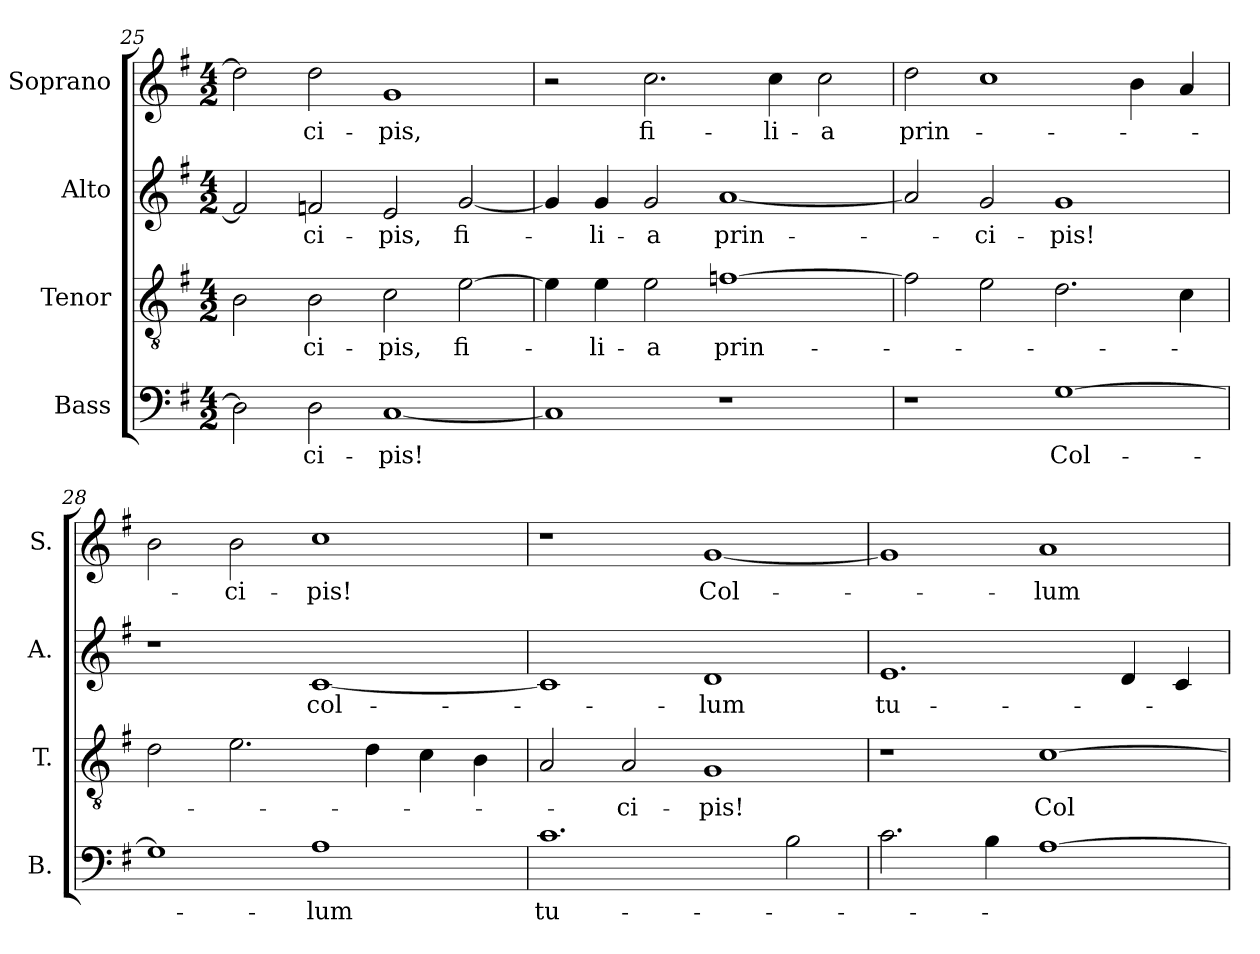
**kern	**text	**kern	**text	**kern	**text	**kern	**text
*part4	*part4	*part3	*part3	*part2	*part2	*part1	*part1
*staff4	*staff4	*staff3	*staff3	*staff2	*staff2	*staff1	*staff1
*I"Bass	*	*I"Tenor	*	*I"Alto	*	*I"Soprano	*
*I'B.	*	*I'T.	*	*I'A.	*	*I'S.	*
!!LO:LB:g=z
*clefF4	*	*clefGv2	*	*clefG2	*	*clefG2	*
*	*	*ITrd7c12	*	*	*	*	*
*k[f#]	*	*k[f#]	*	*k[f#]	*	*k[f#]	*
*G:	*	*G:	*	*G:	*	*G:	*
*M4/2	*	*M4/2	*	*M4/2	*	*M4/2	*
=25	=25	=25	=25	=25	=25	=25	=25
2Di\]	.	2BBi\	.	2fi/]	.	2ddi\]	.
!	!LO:LY:b:color=#000000	!	!	!	!	!	!
!	!	!	!LO:LY:b:color=#000000	!	!	!	!
!	!	!	!	!	!LO:LY:b:color=#000000	!	!
!	!	!	!	!	!	!	!LO:LY:b:color=#000000
2Di\	-ci-	2BBi\	-ci-	2fni/	-ci-	2ddi\	-ci-
!	!LO:LY:b:color=#000000	!	!	!	!	!	!
!	!	!	!LO:LY:b:color=#000000	!	!	!	!
!	!	!	!	!	!LO:LY:b:color=#000000	!	!
!	!	!	!	!	!	!	!LO:LY:b:color=#000000
[1Ci	-pis!	2Ci\	-pis,	2ei/	-pis,	1gi	-pis,
!	!	!	!LO:LY:b:color=#000000	!	!	!	!
!	!	!	!	!	!LO:LY:b:color=#000000	!	!
.	.	[2Ei\	fi-	[2gi/	fi-	.	.
=26	=26	=26	=26	=26	=26	=26	=26
1Ci]	.	4Ei\]	.	4gi/]	.	2r	.
!	!	!	!LO:LY:b:color=#000000	!	!	!	!
!	!	!	!	!	!LO:LY:b:color=#000000	!	!
.	.	4Ei\	-li-	4gi/	-li-	.	.
!	!	!	!LO:LY:b:color=#000000	!	!	!	!
!	!	!	!	!	!LO:LY:b:color=#000000	!	!
!	!	!	!	!	!	!	!LO:LY:b:color=#000000
.	.	2Ei\	-a	2gi/	-a	2.cci\	fi-
!	!	!	!LO:LY:b:color=#000000	!	!	!	!
!	!	!	!	!	!LO:LY:b:color=#000000	!	!
1r	.	[1Fni	prin-	[1ai	prin-	.	.
!	!	!	!	!	!	!	!LO:LY:b:color=#000000
.	.	.	.	.	.	4cci\	-li-
!	!	!	!	!	!	!	!LO:LY:b:color=#000000
.	.	.	.	.	.	2cci\	-a
=27	=27	=27	=27	=27	=27	=27	=27
!	!	!	!	!	!	!	!LO:LY:b:color=#000000
1r	.	2Fi\]	.	2ai/]	.	2ddi\	prin-
!	!	!	!	!	!LO:LY:b:color=#000000	!	!
.	.	2Ei\	.	2gi/	-ci-	1cci	.
!	!LO:LY:b:color=#000000	!	!	!	!	!	!
!	!	!	!	!	!LO:LY:b:color=#000000	!	!
[1Gi	Col-	2.Di\	.	1gi	-pis!	.	.
.	.	.	.	.	.	4bi\	.
.	.	4Ci\	.	.	.	4ai/	.
=28	=28	=28	=28	=28	=28	=28	=28
1Gi]	.	2Di\	.	1r	.	2bi\	.
!	!	!	!	!	!	!	!LO:LY:b:color=#000000
.	.	2.Ei\	.	.	.	2bi\	-ci-
!	!LO:LY:b:color=#000000	!	!	!	!	!	!
!	!	!	!	!	!LO:LY:b:color=#000000	!	!
!	!	!	!	!	!	!	!LO:LY:b:color=#000000
1Ai	-lum	.	.	[1ci	col-	1cci	-pis!
.	.	4Di\	.	.	.	.	.
.	.	4Ci\	.	.	.	.	.
.	.	4BBi\	.	.	.	.	.
=29	=29	=29	=29	=29	=29	=29	=29
!	!LO:LY:b:color=#000000	!	!	!	!	!	!
1.ci	tu-	2AAi/	.	1ci]	.	1r	.
!	!	!	!LO:LY:b:color=#000000	!	!	!	!
.	.	2AAi/	-ci-	.	.	.	.
!	!	!	!LO:LY:b:color=#000000	!	!	!	!
!	!	!	!	!	!LO:LY:b:color=#000000	!	!
!	!	!	!	!	!	!	!LO:LY:b:color=#000000
.	.	1GGi	-pis!	1di	-lum	[1gi	Col-
2Bi\	.	.	.	.	.	.	.
=30	=30	=30	=30	=30	=30	=30	=30
!	!	!	!	!	!LO:LY:b:color=#000000	!	!
2.ci\	.	1r	.	1.ei	tu-	1gi]	.
4Bi\	.	.	.	.	.	.	.
!	!	!	!LO:LY:b:color=#000000	!	!	!	!
!	!	!	!	!	!	!	!LO:LY:b:color=#000000
[1Ai	.	[1Ci	Col-	.	.	1ai	-lum
.	.	.	.	4di/	.	.	.
.	.	.	.	4ci/	.	.	.
=	=	=	=	=	=	=	=
*-	*-	*-	*-	*-	*-	*-	*-
